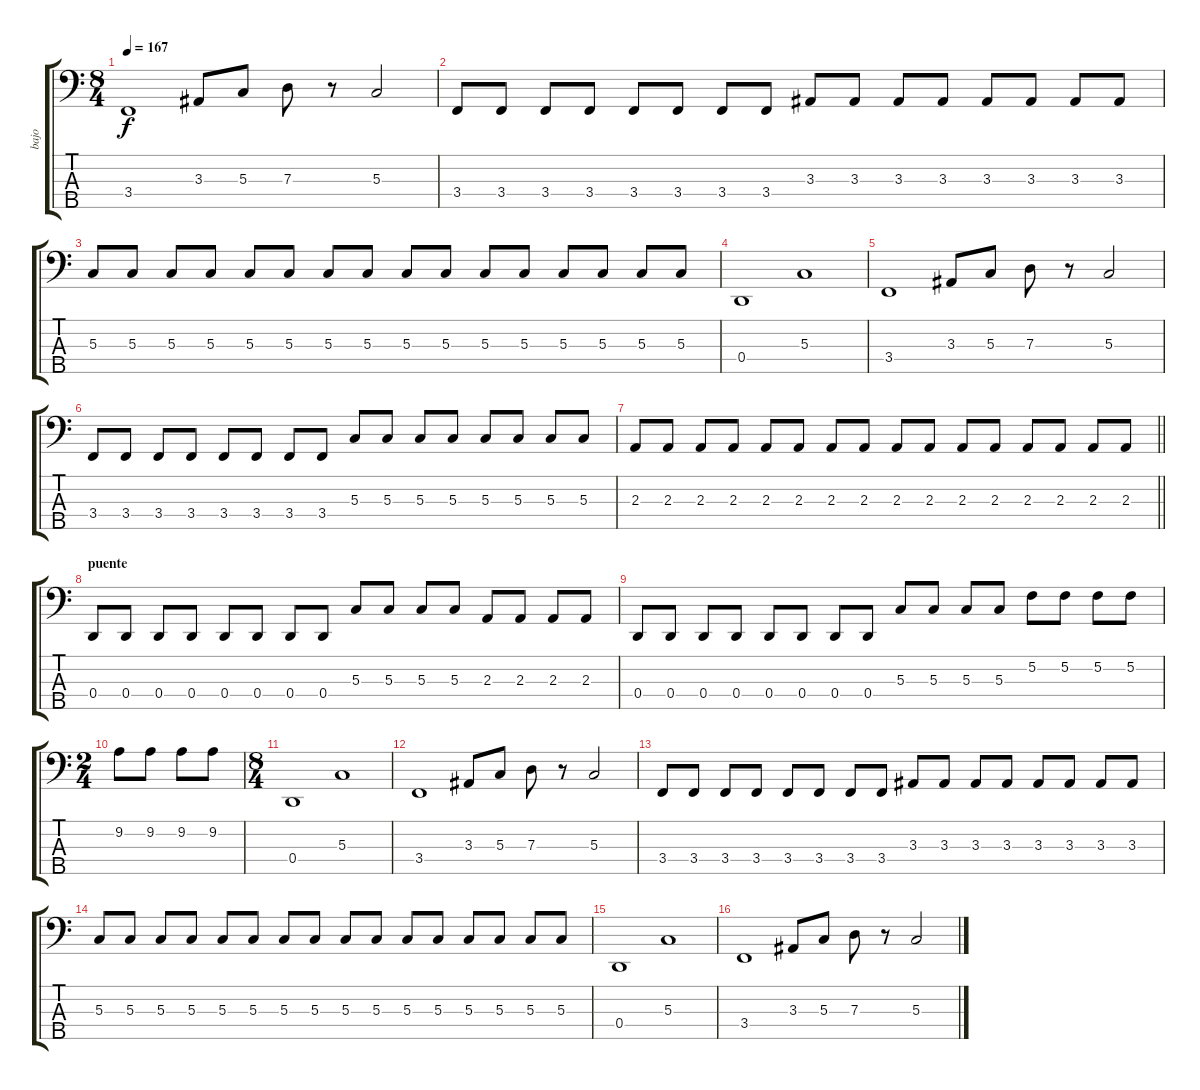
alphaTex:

\track ("bajo" "bajo") {instrument electricbassfinger}
\staff {score tabs}
\tuning (F2 C2 G1 D1 A0) {hide}
\ts (8 4)
\tempo 167
\clef f4
\ks c
3.4.1{dy f} 3.3.8 5.3.8 7.3.8 r.8 5.3.2 |
3.4.8 3.4.8 3.4.8 3.4.8 3.4.8 3.4.8 3.4.8 3.4.8 3.3.8 3.3.8 3.3.8 3.3.8 3.3.8 3.3.8 3.3.8 3.3.8 |
5.3.8 5.3.8 5.3.8 5.3.8 5.3.8 5.3.8 5.3.8 5.3.8 5.3.8 5.3.8 5.3.8 5.3.8 5.3.8 5.3.8 5.3.8 5.3.8 |
0.4.1 5.3.1 |
3.4.1 3.3.8 5.3.8 7.3.8 r.8 5.3.2 |
3.4.8 3.4.8 3.4.8 3.4.8 3.4.8 3.4.8 3.4.8 3.4.8 5.3.8 5.3.8 5.3.8 5.3.8 5.3.8 5.3.8 5.3.8 5.3.8 |
\barLineRight lightlight
2.3.8 2.3.8 2.3.8 2.3.8 2.3.8 2.3.8 2.3.8 2.3.8 2.3.8 2.3.8 2.3.8 2.3.8 2.3.8 2.3.8 2.3.8 2.3.8 |
\section ("" "puente")
0.4.8 0.4.8 0.4.8 0.4.8 0.4.8 0.4.8 0.4.8 0.4.8 5.3.8 5.3.8 5.3.8 5.3.8 2.3.8 2.3.8 2.3.8 2.3.8 |
0.4.8 0.4.8 0.4.8 0.4.8 0.4.8 0.4.8 0.4.8 0.4.8 5.3.8 5.3.8 5.3.8 5.3.8 5.2.8 5.2.8 5.2.8 5.2.8 |
\ts (2 4)
9.2.8 9.2.8 9.2.8 9.2.8 |
\ts (8 4)
0.4.1 5.3.1 |
3.4.1 3.3.8 5.3.8 7.3.8 r.8 5.3.2 |
3.4.8 3.4.8 3.4.8 3.4.8 3.4.8 3.4.8 3.4.8 3.4.8 3.3.8 3.3.8 3.3.8 3.3.8 3.3.8 3.3.8 3.3.8 3.3.8 |
5.3.8 5.3.8 5.3.8 5.3.8 5.3.8 5.3.8 5.3.8 5.3.8 5.3.8 5.3.8 5.3.8 5.3.8 5.3.8 5.3.8 5.3.8 5.3.8 |
0.4.1 5.3.1 |
3.4.1 3.3.8 5.3.8 7.3.8 r.8 5.3.2
